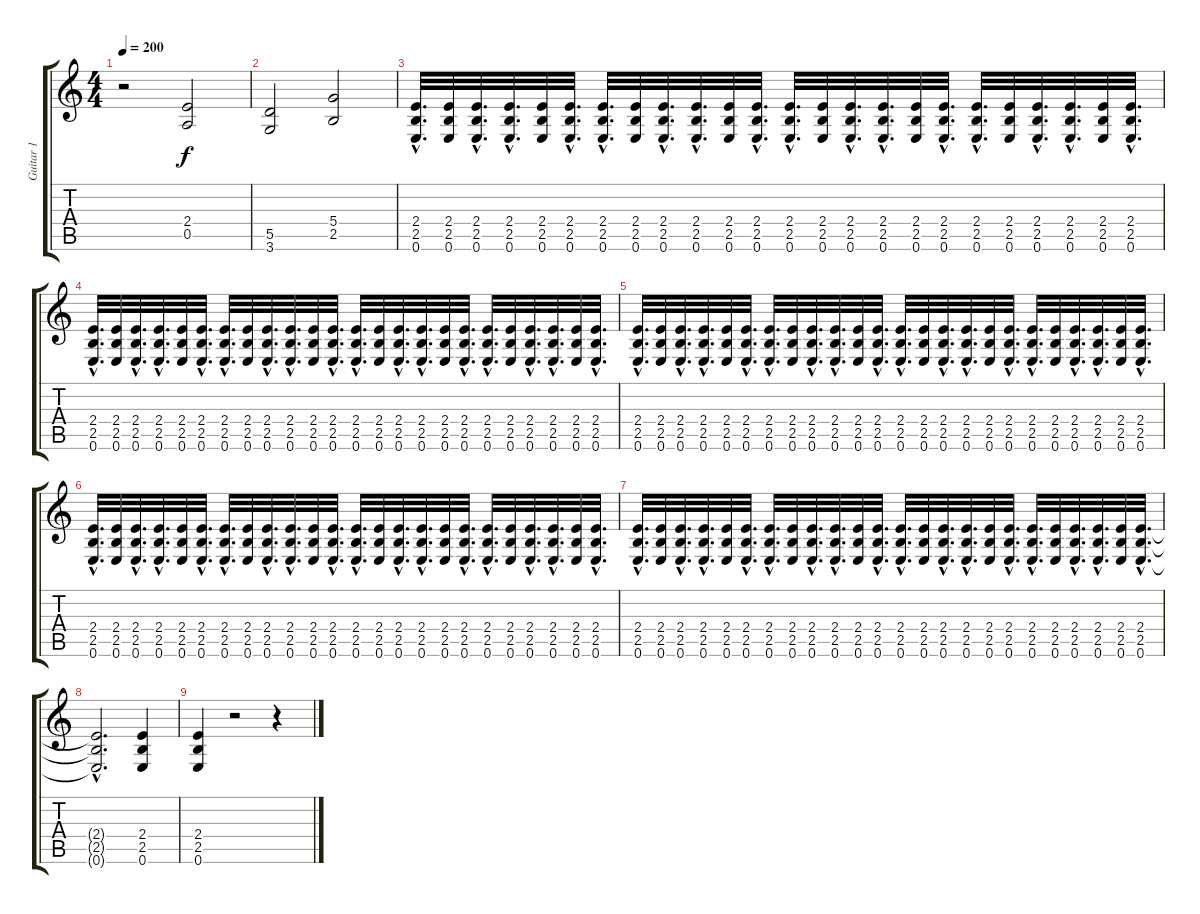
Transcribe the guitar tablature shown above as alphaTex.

\track ("Guitar 1" "Guitar 1") {instrument distortionguitar}
\staff {score tabs}
\tuning (E4 B3 G3 D3 A2 E2) {hide}
\ts (4 4)
\tempo 200
\clef g2
\ks c
r.2{dy f} (2.4 0.5).2 |
(5.5 3.6).2 (5.4 2.5).2 |
(2.4{hac} 2.5{hac} 0.6{hac}).32{d} (2.4 2.5 0.6).32 (2.4{hac} 2.5{hac} 0.6{hac}).32{d} (2.4{hac} 2.5{hac} 0.6{hac}).32{d} (2.4 2.5 0.6).32 (2.4{hac} 2.5{hac} 0.6{hac}).32{d} (2.4{hac} 2.5{hac} 0.6{hac}).32{d} (2.4 2.5 0.6).32 (2.4{hac} 2.5{hac} 0.6{hac}).32{d} (2.4{hac} 2.5{hac} 0.6{hac}).32{d} (2.4 2.5 0.6).32 (2.4{hac} 2.5{hac} 0.6{hac}).32{d} (2.4{hac} 2.5{hac} 0.6{hac}).32{d} (2.4 2.5 0.6).32 (2.4{hac} 2.5{hac} 0.6{hac}).32{d} (2.4{hac} 2.5{hac} 0.6{hac}).32{d} (2.4 2.5 0.6).32 (2.4{hac} 2.5{hac} 0.6{hac}).32{d} (2.4{hac} 2.5{hac} 0.6{hac}).32{d} (2.4 2.5 0.6).32 (2.4{hac} 2.5{hac} 0.6{hac}).32{d} (2.4{hac} 2.5{hac} 0.6{hac}).32{d} (2.4 2.5 0.6).32 (2.4{hac} 2.5{hac} 0.6{hac}).32{d} |
(2.4{hac} 2.5{hac} 0.6{hac}).32{d} (2.4 2.5 0.6).32 (2.4{hac} 2.5{hac} 0.6{hac}).32{d} (2.4{hac} 2.5{hac} 0.6{hac}).32{d} (2.4 2.5 0.6).32 (2.4{hac} 2.5{hac} 0.6{hac}).32{d} (2.4{hac} 2.5{hac} 0.6{hac}).32{d} (2.4 2.5 0.6).32 (2.4{hac} 2.5{hac} 0.6{hac}).32{d} (2.4{hac} 2.5{hac} 0.6{hac}).32{d} (2.4 2.5 0.6).32 (2.4{hac} 2.5{hac} 0.6{hac}).32{d} (2.4{hac} 2.5{hac} 0.6{hac}).32{d} (2.4 2.5 0.6).32 (2.4{hac} 2.5{hac} 0.6{hac}).32{d} (2.4{hac} 2.5{hac} 0.6{hac}).32{d} (2.4 2.5 0.6).32 (2.4{hac} 2.5{hac} 0.6{hac}).32{d} (2.4{hac} 2.5{hac} 0.6{hac}).32{d} (2.4 2.5 0.6).32 (2.4{hac} 2.5{hac} 0.6{hac}).32{d} (2.4{hac} 2.5{hac} 0.6{hac}).32{d} (2.4 2.5 0.6).32 (2.4{hac} 2.5{hac} 0.6{hac}).32{d} |
(2.4{hac} 2.5{hac} 0.6{hac}).32{d} (2.4 2.5 0.6).32 (2.4{hac} 2.5{hac} 0.6{hac}).32{d} (2.4{hac} 2.5{hac} 0.6{hac}).32{d} (2.4 2.5 0.6).32 (2.4{hac} 2.5{hac} 0.6{hac}).32{d} (2.4{hac} 2.5{hac} 0.6{hac}).32{d} (2.4 2.5 0.6).32 (2.4{hac} 2.5{hac} 0.6{hac}).32{d} (2.4{hac} 2.5{hac} 0.6{hac}).32{d} (2.4 2.5 0.6).32 (2.4{hac} 2.5{hac} 0.6{hac}).32{d} (2.4{hac} 2.5{hac} 0.6{hac}).32{d} (2.4 2.5 0.6).32 (2.4{hac} 2.5{hac} 0.6{hac}).32{d} (2.4{hac} 2.5{hac} 0.6{hac}).32{d} (2.4 2.5 0.6).32 (2.4{hac} 2.5{hac} 0.6{hac}).32{d} (2.4{hac} 2.5{hac} 0.6{hac}).32{d} (2.4 2.5 0.6).32 (2.4{hac} 2.5{hac} 0.6{hac}).32{d} (2.4{hac} 2.5{hac} 0.6{hac}).32{d} (2.4 2.5 0.6).32 (2.4{hac} 2.5{hac} 0.6{hac}).32{d} |
(2.4{hac} 2.5{hac} 0.6{hac}).32{d} (2.4 2.5 0.6).32 (2.4{hac} 2.5{hac} 0.6{hac}).32{d} (2.4{hac} 2.5{hac} 0.6{hac}).32{d} (2.4 2.5 0.6).32 (2.4{hac} 2.5{hac} 0.6{hac}).32{d} (2.4{hac} 2.5{hac} 0.6{hac}).32{d} (2.4 2.5 0.6).32 (2.4{hac} 2.5{hac} 0.6{hac}).32{d} (2.4{hac} 2.5{hac} 0.6{hac}).32{d} (2.4 2.5 0.6).32 (2.4{hac} 2.5{hac} 0.6{hac}).32{d} (2.4{hac} 2.5{hac} 0.6{hac}).32{d} (2.4 2.5 0.6).32 (2.4{hac} 2.5{hac} 0.6{hac}).32{d} (2.4{hac} 2.5{hac} 0.6{hac}).32{d} (2.4 2.5 0.6).32 (2.4{hac} 2.5{hac} 0.6{hac}).32{d} (2.4{hac} 2.5{hac} 0.6{hac}).32{d} (2.4 2.5 0.6).32 (2.4{hac} 2.5{hac} 0.6{hac}).32{d} (2.4{hac} 2.5{hac} 0.6{hac}).32{d} (2.4 2.5 0.6).32 (2.4{hac} 2.5{hac} 0.6{hac}).32{d} |
(2.4{hac} 2.5{hac} 0.6{hac}).32{d} (2.4 2.5 0.6).32 (2.4{hac} 2.5{hac} 0.6{hac}).32{d} (2.4{hac} 2.5{hac} 0.6{hac}).32{d} (2.4 2.5 0.6).32 (2.4{hac} 2.5{hac} 0.6{hac}).32{d} (2.4{hac} 2.5{hac} 0.6{hac}).32{d} (2.4 2.5 0.6).32 (2.4{hac} 2.5{hac} 0.6{hac}).32{d} (2.4{hac} 2.5{hac} 0.6{hac}).32{d} (2.4 2.5 0.6).32 (2.4{hac} 2.5{hac} 0.6{hac}).32{d} (2.4{hac} 2.5{hac} 0.6{hac}).32{d} (2.4 2.5 0.6).32 (2.4{hac} 2.5{hac} 0.6{hac}).32{d} (2.4{hac} 2.5{hac} 0.6{hac}).32{d} (2.4 2.5 0.6).32 (2.4{hac} 2.5{hac} 0.6{hac}).32{d} (2.4{hac} 2.5{hac} 0.6{hac}).32{d} (2.4 2.5 0.6).32 (2.4{hac} 2.5{hac} 0.6{hac}).32{d} (2.4{hac} 2.5{hac} 0.6{hac}).32{d} (2.4 2.5 0.6).32 (2.4{hac} 2.5{hac} 0.6{hac}).32{d} |
(2.4{hac t} 2.5{hac t} 0.6{hac t}).2{d} (2.4 2.5 0.6).4 |
(2.4 2.5 0.6).4 r.2 r.4
